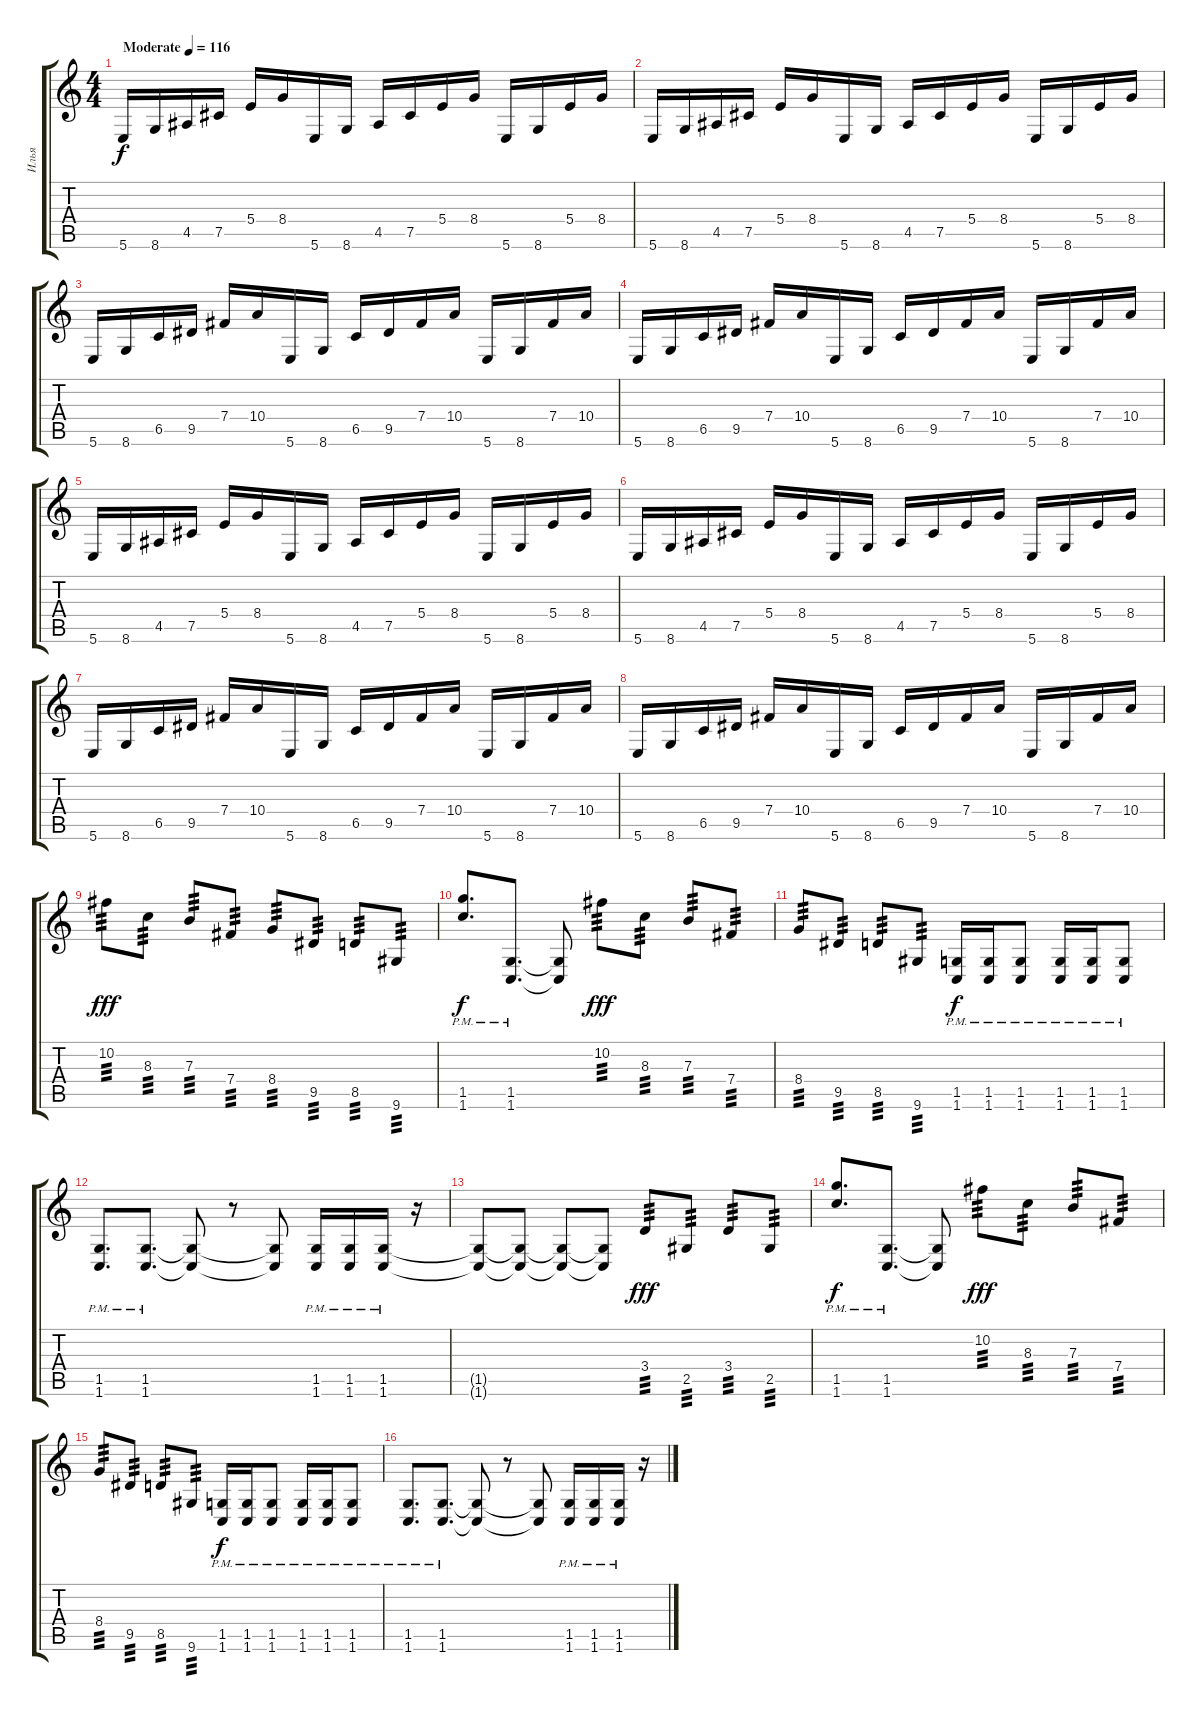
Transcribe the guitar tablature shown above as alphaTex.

\track ("Илья" "Илья") {instrument distortionguitar}
\staff {score tabs}
\tuning (Db4 Ab3 E3 B2 Gb2 B1) {hide}
\ts (4 4)
\tempo (116 "Moderate")
\clef g2
\ks c
5.6.16{dy f instrument distortionguitar} 8.6.16 4.5.16 7.5.16 5.4.16 8.4.16 5.6.16 8.6.16 4.5.16 7.5.16 5.4.16 8.4.16 5.6.16 8.6.16 5.4.16 8.4.16 |
5.6.16 8.6.16 4.5.16 7.5.16 5.4.16 8.4.16 5.6.16 8.6.16 4.5.16 7.5.16 5.4.16 8.4.16 5.6.16 8.6.16 5.4.16 8.4.16 |
5.6.16 8.6.16 6.5.16 9.5.16 7.4.16 10.4.16 5.6.16 8.6.16 6.5.16 9.5.16 7.4.16 10.4.16 5.6.16 8.6.16 7.4.16 10.4.16 |
5.6.16 8.6.16 6.5.16 9.5.16 7.4.16 10.4.16 5.6.16 8.6.16 6.5.16 9.5.16 7.4.16 10.4.16 5.6.16 8.6.16 7.4.16 10.4.16 |
5.6.16 8.6.16 4.5.16 7.5.16 5.4.16 8.4.16 5.6.16 8.6.16 4.5.16 7.5.16 5.4.16 8.4.16 5.6.16 8.6.16 5.4.16 8.4.16 |
5.6.16 8.6.16 4.5.16 7.5.16 5.4.16 8.4.16 5.6.16 8.6.16 4.5.16 7.5.16 5.4.16 8.4.16 5.6.16 8.6.16 5.4.16 8.4.16 |
5.6.16 8.6.16 6.5.16 9.5.16 7.4.16 10.4.16 5.6.16 8.6.16 6.5.16 9.5.16 7.4.16 10.4.16 5.6.16 8.6.16 7.4.16 10.4.16 |
5.6.16 8.6.16 6.5.16 9.5.16 7.4.16 10.4.16 5.6.16 8.6.16 6.5.16 9.5.16 7.4.16 10.4.16 5.6.16 8.6.16 7.4.16 10.4.16 |
10.2.8{tp 3 dy fff} 8.3.8{tp 3} 7.3.8{tp 3} 7.4.8{tp 3} 8.4.8{tp 3} 9.5.8{tp 3} 8.5.8{tp 3} 9.6.8{tp 3} |
(1.5{pm} 1.6{pm}).8{d ot 15mb dy f} (1.5{pm} 1.6{pm}).8{d} (1.5{t} 1.6{t}).8 10.2.8{tp 3 dy fff} 8.3.8{tp 3} 7.3.8{tp 3} 7.4.8{tp 3} |
8.4.8{tp 3} 9.5.8{tp 3} 8.5.8{tp 3} 9.6.8{tp 3} (1.5{pm} 1.6{pm}).16{dy f} (1.5{pm} 1.6{pm}).16 (1.5{pm} 1.6{pm}).8 (1.5{pm} 1.6{pm}).16 (1.5{pm} 1.6{pm}).16 (1.5{pm} 1.6{pm}).8 |
(1.5{pm} 1.6{pm}).8{d} (1.5{pm} 1.6{pm}).8{d} (1.5{t} 1.6{t}).8 r.8 (1.5{t} 1.6{t}).8 (1.5{pm} 1.6{pm}).16 (1.5{pm} 1.6{pm}).16 (1.5{pm} 1.6{pm}).16 r.16 |
(1.5{t} 1.6{t}).8 (1.5{t} 1.6{t}).8 (1.5{t} 1.6{t}).8 (1.5{t} 1.6{t}).8 3.4.8{tp 3 dy fff} 2.5.8{tp 3} 3.4.8{tp 3} 2.5.8{tp 3} |
(1.5{pm} 1.6{pm}).8{d ot 15mb dy f} (1.5{pm} 1.6{pm}).8{d} (1.5{t} 1.6{t}).8 10.2.8{tp 3 dy fff} 8.3.8{tp 3} 7.3.8{tp 3} 7.4.8{tp 3} |
8.4.8{tp 3} 9.5.8{tp 3} 8.5.8{tp 3} 9.6.8{tp 3} (1.5{pm} 1.6{pm}).16{dy f} (1.5{pm} 1.6{pm}).16 (1.5{pm} 1.6{pm}).8 (1.5{pm} 1.6{pm}).16 (1.5{pm} 1.6{pm}).16 (1.5{pm} 1.6{pm}).8 |
(1.5{pm} 1.6{pm}).8{d} (1.5{pm} 1.6{pm}).8{d} (1.5{t} 1.6{t}).8 r.8 (1.5{t} 1.6{t}).8 (1.5{pm} 1.6{pm}).16 (1.5{pm} 1.6{pm}).16 (1.5{pm} 1.6{pm}).16 r.16
